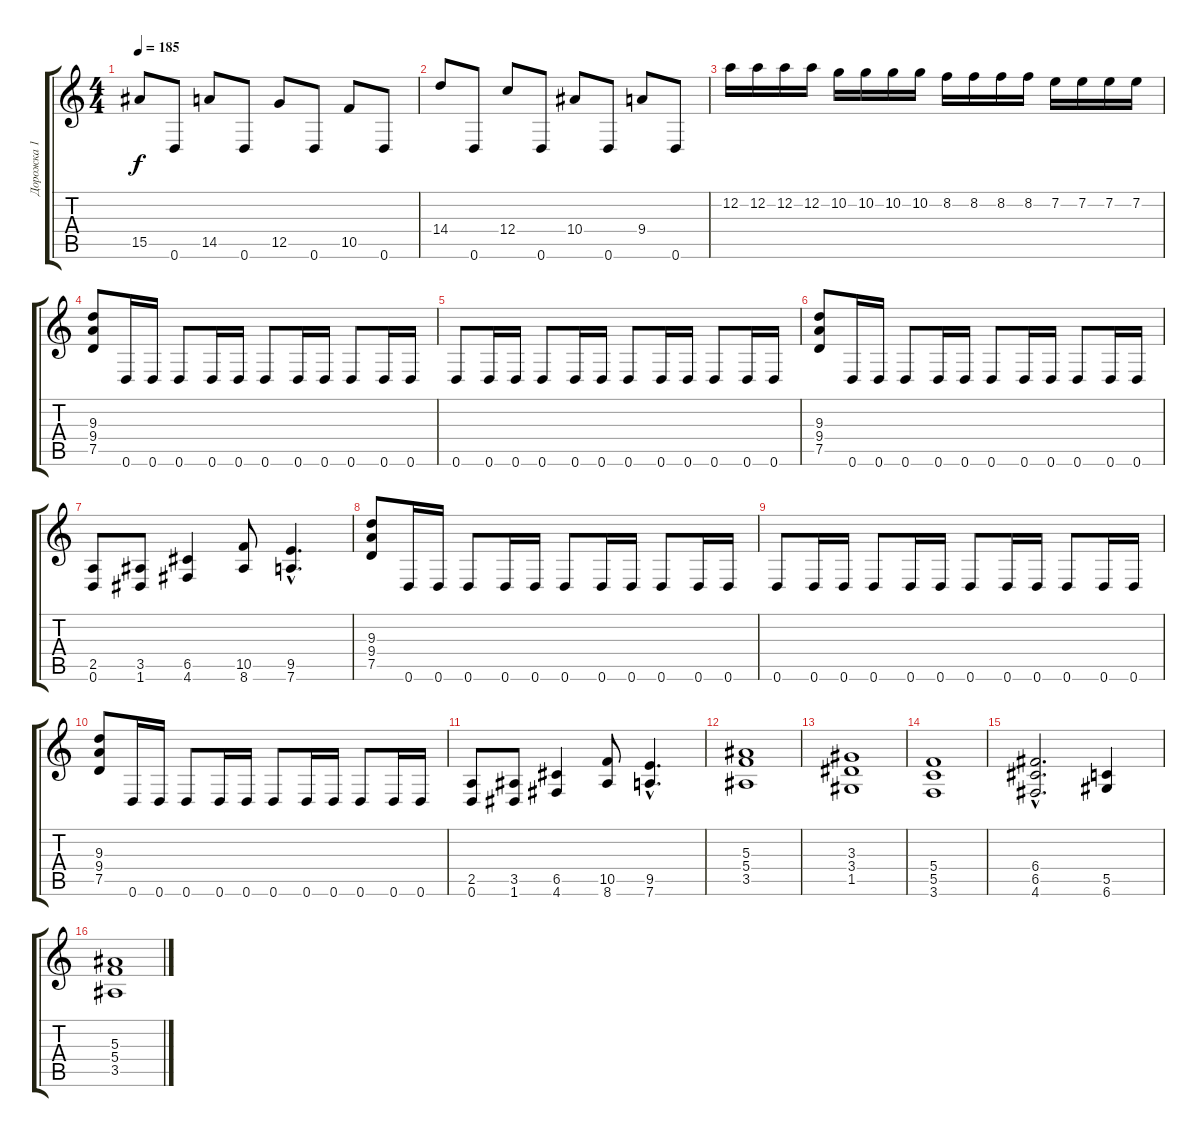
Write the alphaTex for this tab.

\track ("Дорожка 1" "Дорожка 1") {instrument distortionguitar}
\staff {score tabs}
\tuning (D4 A3 F3 C3 G2 D2) {hide}
\ts (4 4)
\tempo 185
\clef g2
\ks c
15.5.8{dy f} 0.6.8 14.5.8 0.6.8 12.5.8 0.6.8 10.5.8 0.6.8 |
14.4.8 0.6.8 12.4.8 0.6.8 10.4.8 0.6.8 9.4.8 0.6.8 |
12.2.16 12.2.16 12.2.16 12.2.16 10.2.16 10.2.16 10.2.16 10.2.16 8.2.16 8.2.16 8.2.16 8.2.16 7.2.16 7.2.16 7.2.16 7.2.16 |
(9.3 9.4 7.5).8 0.6.16 0.6.16 0.6.8 0.6.16 0.6.16 0.6.8 0.6.16 0.6.16 0.6.8 0.6.16 0.6.16 |
0.6.8 0.6.16 0.6.16 0.6.8 0.6.16 0.6.16 0.6.8 0.6.16 0.6.16 0.6.8 0.6.16 0.6.16 |
(9.3 9.4 7.5).8 0.6.16 0.6.16 0.6.8 0.6.16 0.6.16 0.6.8 0.6.16 0.6.16 0.6.8 0.6.16 0.6.16 |
(2.5 0.6).8 (3.5 1.6).8 (6.5 4.6).4 (10.5 8.6).8 (9.5{hac} 7.6{hac}).4{d} |
(9.3 9.4 7.5).8 0.6.16 0.6.16 0.6.8 0.6.16 0.6.16 0.6.8 0.6.16 0.6.16 0.6.8 0.6.16 0.6.16 |
0.6.8 0.6.16 0.6.16 0.6.8 0.6.16 0.6.16 0.6.8 0.6.16 0.6.16 0.6.8 0.6.16 0.6.16 |
(9.3 9.4 7.5).8 0.6.16 0.6.16 0.6.8 0.6.16 0.6.16 0.6.8 0.6.16 0.6.16 0.6.8 0.6.16 0.6.16 |
(2.5 0.6).8 (3.5 1.6).8 (6.5 4.6).4 (10.5 8.6).8 (9.5{hac} 7.6{hac}).4{d} |
(5.3 5.4 3.5).1 |
(3.3 3.4 1.5).1 |
(5.4 5.5 3.6).1 |
(6.4{hac} 6.5{hac} 4.6{hac}).2{d} (5.5 6.6).4 |
(5.3 5.4 3.5).1
